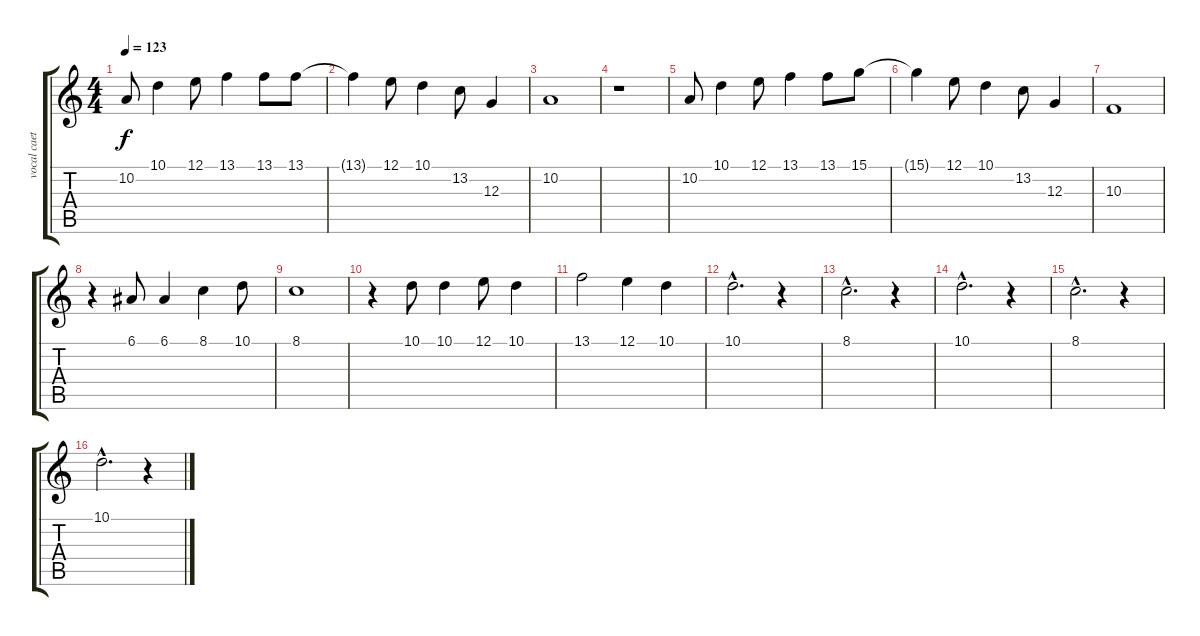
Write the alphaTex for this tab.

\track ("vocal caetano velosso" "vocal caet") {instrument flute}
\staff {score tabs}
\tuning (E4 B3 G3 D3 A2 E2) {hide}
\ts (4 4)
\tempo 123
\clef g2
\ks c
10.2.8{dy f} 10.1.4 12.1.8 13.1.4 13.1.8 13.1.8 |
13.1{t}.4 12.1.8 10.1.4 13.2.8 12.3.4 |
10.2.1 |
r.1 |
10.2.8 10.1.4 12.1.8 13.1.4 13.1.8 15.1.8 |
15.1{t}.4 12.1.8 10.1.4 13.2.8 12.3.4 |
10.3.1 |
r.4 6.1.8 6.1.4 8.1.4 10.1.8 |
8.1.1 |
r.4 10.1.8 10.1.4 12.1.8 10.1.4 |
13.1.2 12.1.4 10.1.4 |
10.1{hac}.2{d} r.4 |
8.1{hac}.2{d} r.4 |
10.1{hac}.2{d} r.4 |
8.1{hac}.2{d} r.4 |
10.1{hac}.2{d} r.4
